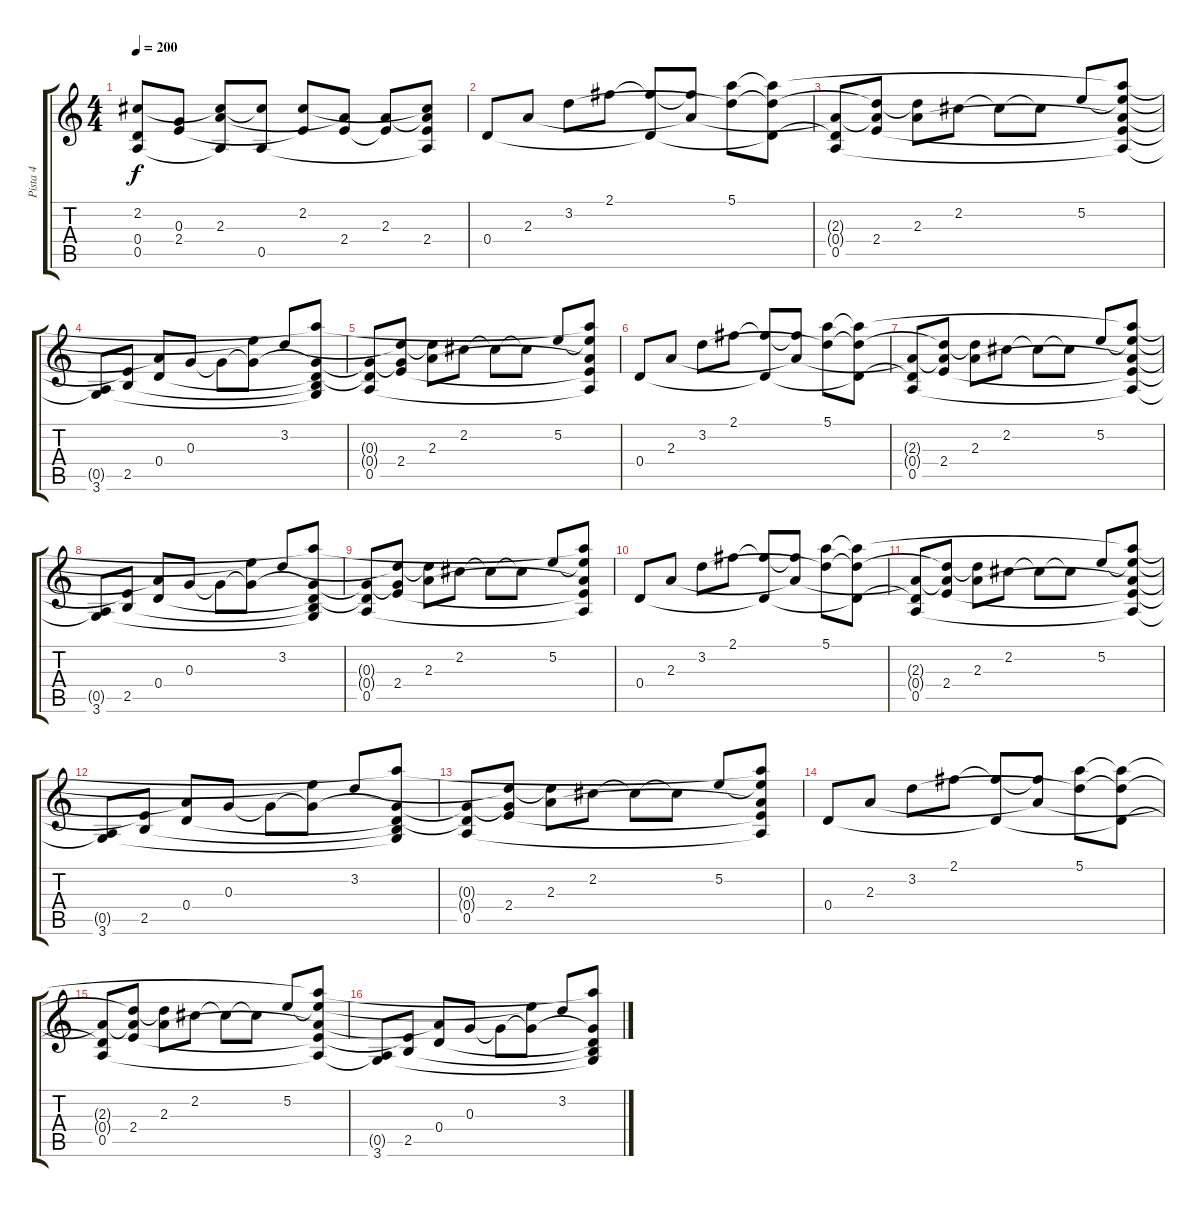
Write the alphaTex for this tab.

\track ("Pista 4" "Pista 4") {instrument electricguitarmuted}
\staff {score tabs}
\tuning (E4 B3 G3 D3 A2 E2) {hide}
\ts (4 4)
\tempo 200
\clef g2
\ks c
(2.2 0.4{t} 0.5).8{dy f} (0.3{t} 2.4).8 (2.2{t} 2.3 0.5{t}).8 (2.2{t} 0.5).8 (2.2 2.4{t}).8 (2.3{t} 2.4).8 (2.3 2.4{t}).8 (2.2{t} 2.3{t} 2.4 0.5{t}).8 |
0.4.8 2.3.8 3.2.8 2.1.8 (2.1{t} 0.4{t}).8 (2.1{t} 2.3{t}).8 (5.1 3.2{t}).8 (5.1{t} 3.2{t} 0.4{t}).8 |
(2.3{t} 0.4{t} 0.5).8 (3.2{t} 2.3{t} 2.4).8 (3.2{t} 2.3).8 2.2.8 2.2{t}.8 2.2{t}.8 5.2.8 (5.1{t} 5.2{t} 2.3{t} 2.4{t} 0.5{t}).8 |
(0.5{t} 3.6).8 (2.4{t} 2.5).8 (2.3{t} 0.4).8 0.3.8 0.3{t}.8 (5.2{t} 0.3{t}).8 3.2.8 (5.1{t} 0.3{t} 0.4{t} 2.5{t} 3.6{t}).8 |
(0.3{t} 0.4{t} 0.5).8 (3.2{t} 0.3{t} 2.4).8 (3.2{t} 2.3).8 2.2.8 2.2{t}.8 2.2{t}.8 5.2.8 (5.1{t} 5.2{t} 2.3{t} 2.4{t} 0.5{t}).8 |
0.4.8 2.3.8 3.2.8 2.1.8 (2.1{t} 0.4{t}).8 (2.1{t} 2.3{t}).8 (5.1 3.2{t}).8 (5.1{t} 3.2{t} 0.4{t}).8 |
(2.3{t} 0.4{t} 0.5).8 (3.2{t} 2.3{t} 2.4).8 (3.2{t} 2.3).8 2.2.8 2.2{t}.8 2.2{t}.8 5.2.8 (5.1{t} 5.2{t} 2.3{t} 2.4{t} 0.5{t}).8 |
(0.5{t} 3.6).8 (2.4{t} 2.5).8 (2.3{t} 0.4).8 0.3.8 0.3{t}.8 (5.2{t} 0.3{t}).8 3.2.8 (5.1{t} 0.3{t} 0.4{t} 2.5{t} 3.6{t}).8 |
(0.3{t} 0.4{t} 0.5).8 (3.2{t} 0.3{t} 2.4).8 (3.2{t} 2.3).8 2.2.8 2.2{t}.8 2.2{t}.8 5.2.8 (5.1{t} 5.2{t} 2.3{t} 2.4{t} 0.5{t}).8 |
0.4.8 2.3.8 3.2.8 2.1.8 (2.1{t} 0.4{t}).8 (2.1{t} 2.3{t}).8 (5.1 3.2{t}).8 (5.1{t} 3.2{t} 0.4{t}).8 |
(2.3{t} 0.4{t} 0.5).8 (3.2{t} 2.3{t} 2.4).8 (3.2{t} 2.3).8 2.2.8 2.2{t}.8 2.2{t}.8 5.2.8 (5.1{t} 5.2{t} 2.3{t} 2.4{t} 0.5{t}).8 |
(0.5{t} 3.6).8 (2.4{t} 2.5).8 (2.3{t} 0.4).8 0.3.8 0.3{t}.8 (5.2{t} 0.3{t}).8 3.2.8 (5.1{t} 0.3{t} 0.4{t} 2.5{t} 3.6{t}).8 |
(0.3{t} 0.4{t} 0.5).8 (3.2{t} 0.3{t} 2.4).8 (3.2{t} 2.3).8 2.2.8 2.2{t}.8 2.2{t}.8 5.2.8 (5.1{t} 5.2{t} 2.3{t} 2.4{t} 0.5{t}).8 |
0.4.8 2.3.8 3.2.8 2.1.8 (2.1{t} 0.4{t}).8 (2.1{t} 2.3{t}).8 (5.1 3.2{t}).8 (5.1{t} 3.2{t} 0.4{t}).8 |
(2.3{t} 0.4{t} 0.5).8 (3.2{t} 2.3{t} 2.4).8 (3.2{t} 2.3).8 2.2.8 2.2{t}.8 2.2{t}.8 5.2.8 (5.1{t} 5.2{t} 2.3{t} 2.4{t} 0.5{t}).8 |
(0.5{t} 3.6).8 (2.4{t} 2.5).8 (2.3{t} 0.4).8 0.3.8 0.3{t}.8 (5.2{t} 0.3{t}).8 3.2.8 (5.1{t} 0.3{t} 0.4{t} 2.5{t} 3.6{t}).8
